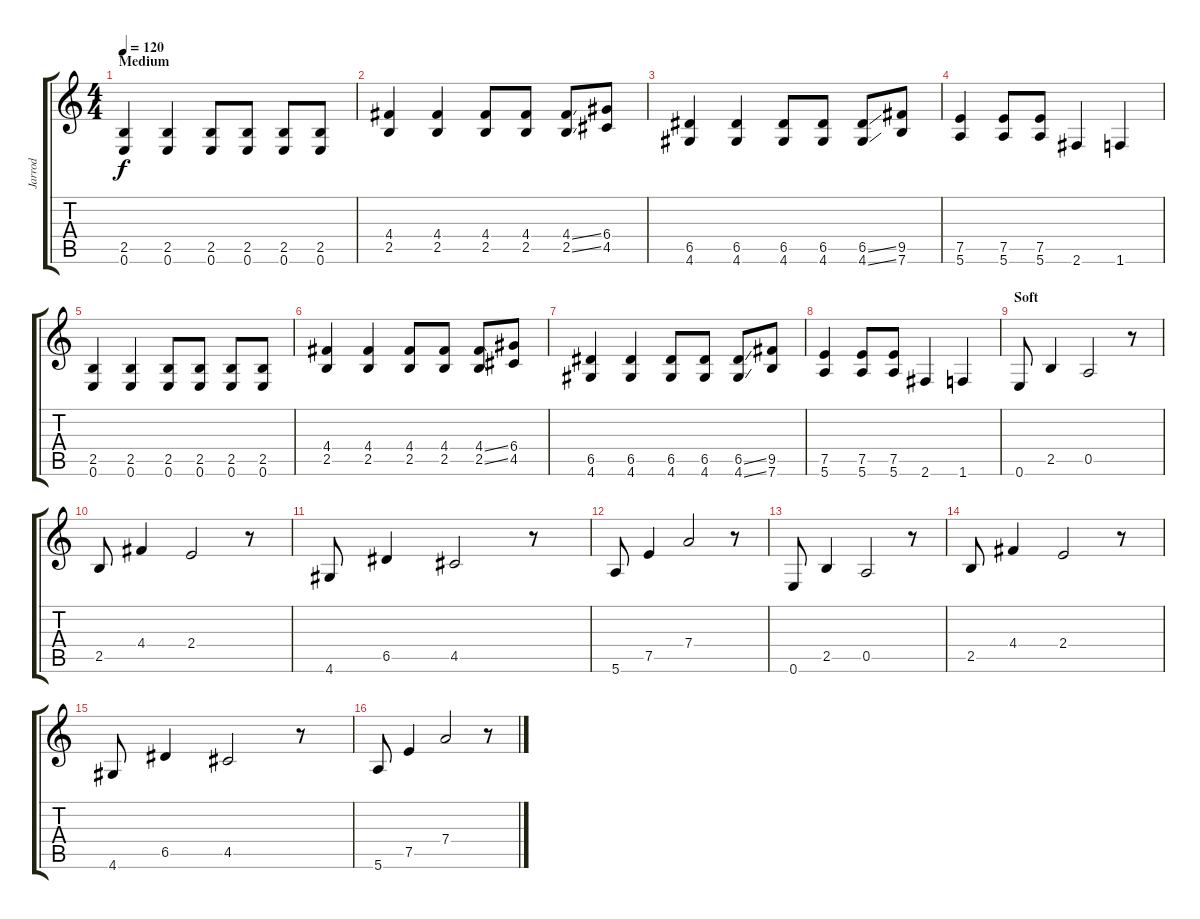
\track ("Jarrod" "Jarrod") {instrument distortionguitar}
\staff {score tabs}
\tuning (E4 B3 G3 D3 A2 E2) {hide}
\ts (4 4)
\section ("" "Medium")
\tempo 120
\clef g2
\ks c
(2.5 0.6).4{dy f} (2.5 0.6).4 (2.5 0.6).8 (2.5 0.6).8 (2.5 0.6).8 (2.5 0.6).8 |
(4.4 2.5).4 (4.4 2.5).4 (4.4 2.5).8 (4.4 2.5).8 (4.4{ss} 2.5{ss}).8 (6.4 4.5).8 |
(6.5 4.6).4 (6.5 4.6).4 (6.5 4.6).8 (6.5 4.6).8 (6.5{ss} 4.6{ss}).8 (9.5 7.6).8 |
(7.5 5.6).4 (7.5 5.6).8 (7.5 5.6).8 2.6.4 1.6.4 |
(2.5 0.6).4 (2.5 0.6).4 (2.5 0.6).8 (2.5 0.6).8 (2.5 0.6).8 (2.5 0.6).8 |
(4.4 2.5).4 (4.4 2.5).4 (4.4 2.5).8 (4.4 2.5).8 (4.4{ss} 2.5{ss}).8 (6.4 4.5).8 |
(6.5 4.6).4 (6.5 4.6).4 (6.5 4.6).8 (6.5 4.6).8 (6.5{ss} 4.6{ss}).8 (9.5 7.6).8 |
(7.5 5.6).4 (7.5 5.6).8 (7.5 5.6).8 2.6.4 1.6.4 |
\section ("" "Soft")
0.6.8 2.5.4 0.5.2 r.8 |
2.5.8 4.4.4 2.4.2 r.8 |
4.6.8 6.5.4 4.5.2 r.8 |
5.6.8 7.5.4 7.4.2 r.8 |
0.6.8 2.5.4 0.5.2 r.8 |
2.5.8 4.4.4 2.4.2 r.8 |
4.6.8 6.5.4 4.5.2 r.8 |
5.6.8 7.5.4 7.4.2 r.8
